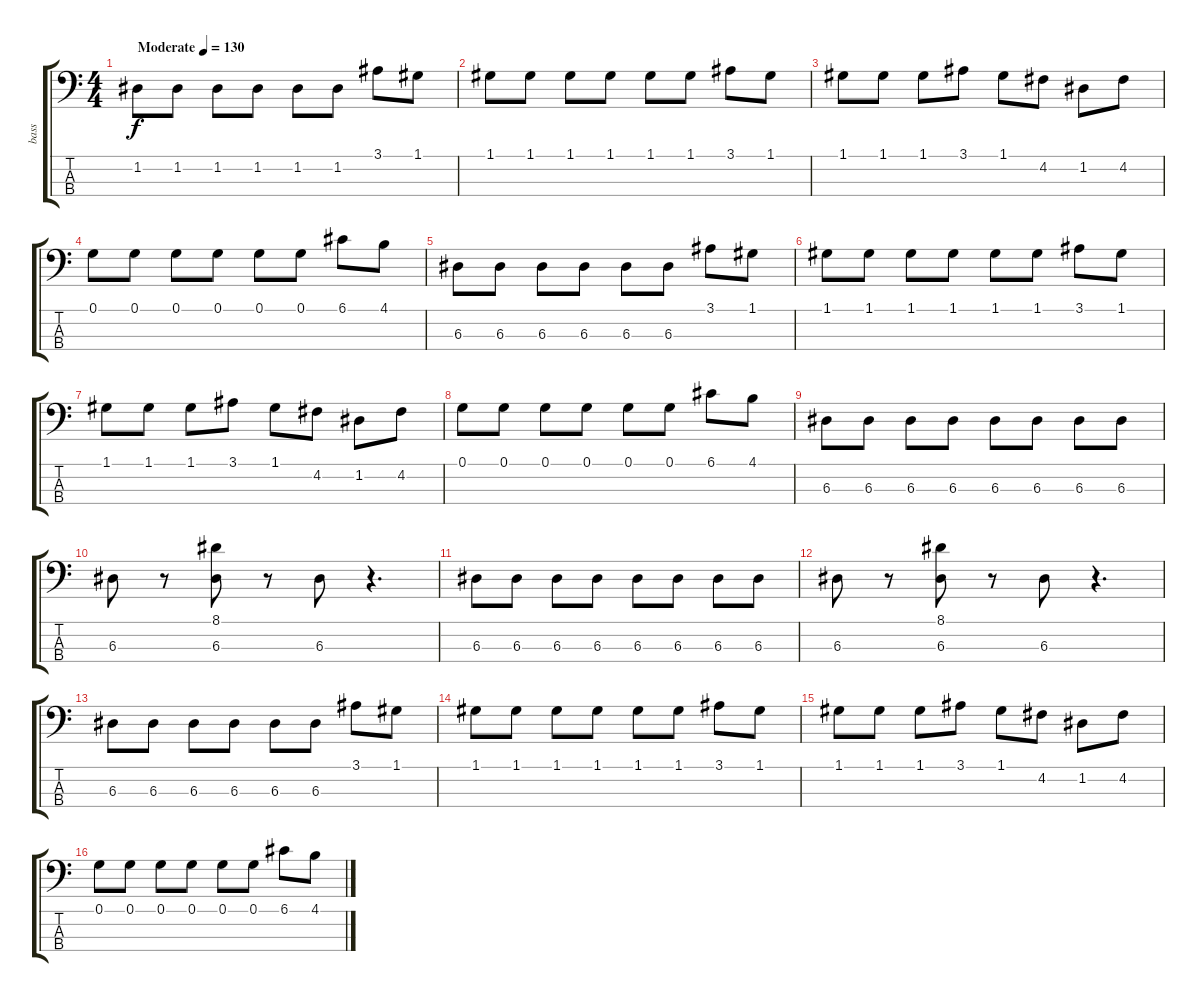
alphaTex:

\track ("bass" "bass") {instrument synthbass1}
\staff {score tabs}
\tuning (G2 D2 A1 E1) {hide}
\ts (4 4)
\tempo (130 "Moderate")
\clef f4
\ks c
1.2.8{dy f instrument synthbass1} 1.2.8 1.2.8 1.2.8 1.2.8 1.2.8 3.1.8 1.1.8 |
1.1.8 1.1.8 1.1.8 1.1.8 1.1.8 1.1.8 3.1.8 1.1.8 |
1.1.8 1.1.8 1.1.8 3.1.8 1.1.8 4.2.8 1.2.8 4.2.8 |
0.1.8 0.1.8 0.1.8 0.1.8 0.1.8 0.1.8 6.1.8 4.1.8 |
6.3.8 6.3.8 6.3.8 6.3.8 6.3.8 6.3.8 3.1.8 1.1.8 |
1.1.8 1.1.8 1.1.8 1.1.8 1.1.8 1.1.8 3.1.8 1.1.8 |
1.1.8 1.1.8 1.1.8 3.1.8 1.1.8 4.2.8 1.2.8 4.2.8 |
0.1.8 0.1.8 0.1.8 0.1.8 0.1.8 0.1.8 6.1.8 4.1.8 |
6.3.8 6.3.8 6.3.8 6.3.8 6.3.8 6.3.8 6.3.8 6.3.8 |
6.3.8 r.8 (8.1 6.3).8 r.8 6.3.8 r.4{d} |
6.3.8 6.3.8 6.3.8 6.3.8 6.3.8 6.3.8 6.3.8 6.3.8 |
6.3.8 r.8 (8.1 6.3).8 r.8 6.3.8 r.4{d} |
6.3.8 6.3.8 6.3.8 6.3.8 6.3.8 6.3.8 3.1.8 1.1.8 |
1.1.8 1.1.8 1.1.8 1.1.8 1.1.8 1.1.8 3.1.8 1.1.8 |
1.1.8 1.1.8 1.1.8 3.1.8 1.1.8 4.2.8 1.2.8 4.2.8 |
0.1.8 0.1.8 0.1.8 0.1.8 0.1.8 0.1.8 6.1.8 4.1.8
